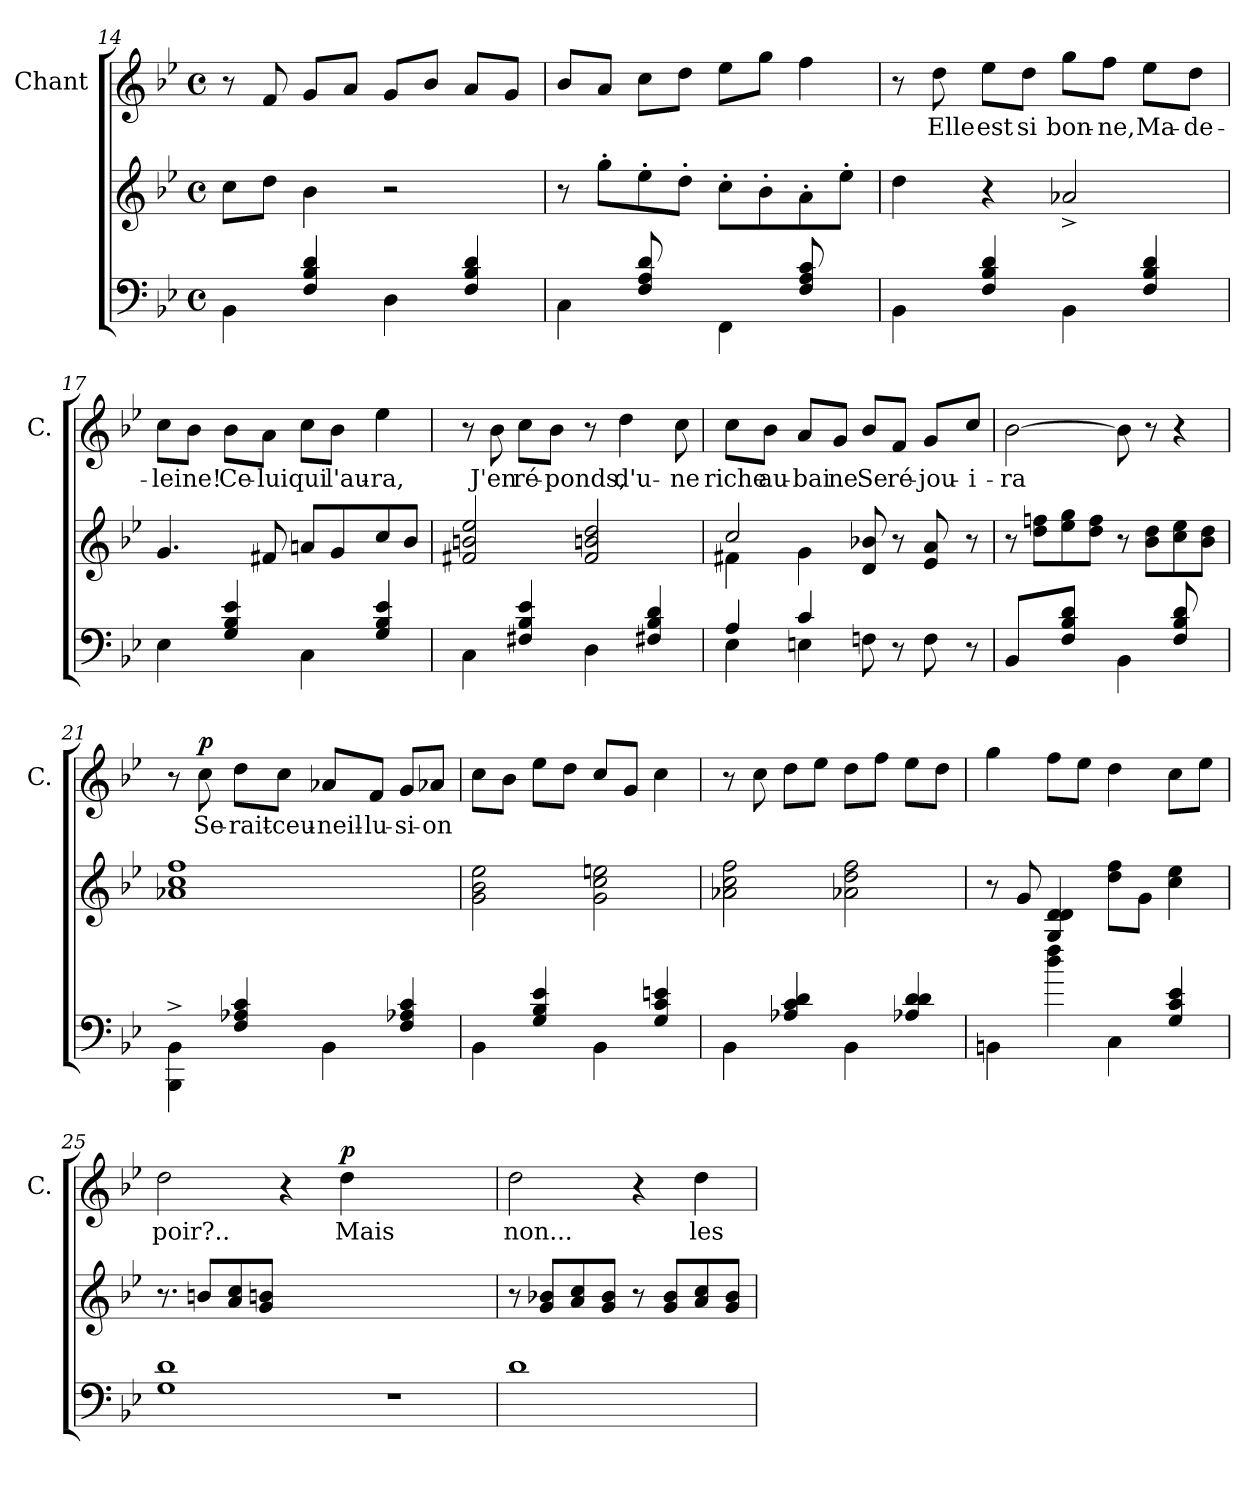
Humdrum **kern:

**kern	**kern	**kern	**text	**dynam
*part3	*part2	*part1	*part1	*part1
*staff3	*staff2	*staff1	*staff1	*staff1
*	*	*I"Chant	*	*
*	*	*I'C.	*	*
*clefF4	*clefG2	*clefG2	*	*
*k[b-e-]	*k[b-e-]	*k[b-e-]	*	*
*M4/4	*M4/4	*M4/4	*	*
*met(c)	*met(c)	*met(c)	*	*
=14	=14	=14	=14	=14
4BB-i\	8ccj\L	8r	.	.
.	8ddj\J	8fj/	.	.
4di/ 4B-i/ 4Fi/	4b-j\	8gj/L	.	.
.	.	8aj/J	.	.
4Di\	2r	8gj/L	.	.
.	.	8b-j/J	.	.
4di/ 4B-i/ 4Fi/	.	8aj/L	.	.
.	.	8gj/J	.	.
=15	=15	=15	=15	=15
4Ci\	8r	8b-j/L	.	.
.	8gg'>j\L	8aj/J	.	.
8di/ 8Ai/ 8Fi/	8ee-'>j\	8ccj\L	.	.
8ryy	8dd'>j\J	8ddj\J	.	.
4FFi\	8cc'>j\L	8ee-j\L	.	.
.	8b-'>j\	8ggj\J	.	.
8Fi/ 8ci/ 8Ai/	8a'>j\	4ffj\	.	.
8ryy	8ee-'>j\J	.	.	.
!!LO:LB:g=z
=16	=16	=16	=16	=16
4BB-i\	4ddj\	8r	.	.
.	.	8ddj\	Elle	.
4di/ 4B-i/ 4Fi/	4r	8ee-j\L	est	.
.	.	8ddj\J	si	.
4BB-i\	2a-X^>j/	8ggj\L	bon-	.
.	.	8ffj\J	ne,	.
4di/ 4B-i/ 4Fi/	.	8ee-j\L	Ma-	.
.	.	8ddj\J	de-	.
=17	=17	=17	=17	=17
4E-i\	4.gj/	8ccj\L	lei	.
.	.	8b-j\J	ne!	.
4e-i/ 4B-i/ 4Gi/	.	8b-j\L	Ce-	.
.	8f#Xj/	8aj\J	lui	.
4Ci\	8anj/L	8ccj\L	qui	.
.	8gj/	8b-j\J	l'au-	.
4Gi/ 4e-i/ 4B-i/	8ccj/	4ee-j\	ra,	.
.	8b-j/J	.	.	.
=18	=18	=18	=18	=18
4Ci\	2ee-j/ 2bnj/ 2f#Xj/	8r	.	.
.	.	8b-j\	J'en	.
4e-i/ 4B-i/ 4F#Xi/	.	8ccj\L	ré-	.
.	.	8b-j\J	ponds,	.
4Di\	2ddj/ 2bnj/ 2f#j/	8r	.	.
.	.	4ddj\	d'u-	.
4di/ 4B-i/ 4F#Xi/	.	.	.	.
.	.	8ccj\	ne	.
!!LO:LB:g=z
=19	=19	=19	=19	=19
*^	*^	*	*	*
4Ai/	4E-Z\	2ccj/	4f#XV\	8ccj\L	riche	.
.	.	.	.	8b-j\J	au-	.
4ci/	4EnZ\	.	4gV\	8aj/L	bai	.
.	.	.	.	8gj/J	ne	.
8Fni\	2ryy	8b-Xj/ 8dj/	2ryy	8b-j/L	Se	.
8r	.	8r	.	8fj/J	ré-	.
8Fi\	.	8aj/ 8e-j/	.	8gj/L	jou-	.
8r	.	8r	.	8ccj/J	i-	.
*v	*v	*	*	*	*	*
*	*v	*v	*	*	*
=20	=20	=20	=20	=20
4BB-i\	8r	[2b-j\	ra	.
.	8ddj\ 8ffnj\L	.	.	.
8di/ 8B-i/ 8Fi/J	8ggj\ 8ee-j\	.	.	.
8ryy	8ffj\ 8ddj\J	.	.	.
4BB-i\	8r	8b-j\]	.	.
.	8b-j\ 8ddj\L	8r	.	.
8di/ 8B-i/ 8Fi/	8ee-j\ 8ccj\	4r	.	.
8ryy	8b-j\ 8ddj\J	.	.	.
=21	=21	=21	=21	=21
4BBB-i^<\ 4BB-i^<\	1a-Xj/ 1ffj/ 1ccj/	8r	.	.
!	!	!	!	!LO:DY:a
.	.	8ccj\	Se-	p
4ci/ 4A-Xi/ 4Fi/	.	8ddj\L	rait-	.
.	.	8ccj\J	ceu-	.
4BB-i\	.	8a-Xj/L	neil-	.
.	.	8fj/J	lu-	.
4ci/ 4A-Xi/ 4Fi/	.	8gj/L	si-	.
.	.	8a-Xj/J	on	.
!!LO:LB:g=z
=22	=22	=22	=22	=22
4BB-i\	2gj\ 2b-j\ 2ee-j\	8ccj\L	.	.
.	.	8b-j\J	.	.
4e-i/ 4B-i/ 4Gi/	.	8ee-j\L	.	.
.	.	8ddj\J	.	.
4BB-i\	2gj\ 2eenj\ 2ccj\	8ccj/L	.	.
.	.	8gj/J	.	.
4eni/ 4ci/ 4Gi/	.	4ccj\	.	.
=23	=23	=23	=23	=23
4BB-i\	2a-Xj\ 2ccj\ 2ffj\	8r	.	.
.	.	8ccj\	.	.
4di/ 4ci/ 4A-Xi/	.	8ddj\L	.	.
.	.	8ee-j\J	.	.
4BB-i\	2a-Xj\ 2ddj\ 2ffj\	8ddj\L	.	.
.	.	8ffj\J	.	.
4di/ 4di/ 4A-Xi/	.	8ee-j\L	.	.
.	.	8ddj\J	.	.
=24	=24	=24	=24	=24
4BBni\	8r	4ggj\	.	.
.	8gj/	.	.	.
4ddi\ 4ffi\	4dj/ 4dj/ 4Gj/	8ffj\L	.	.
.	.	8ee-j\J	.	.
4Ci\	8ddj\ 8ffj\L	4ddj\	.	.
.	8gj\J	.	.	.
4Gi/ 4e-i/ 4ci/	4ee-j\ 4ccj\	8ccj\L	.	.
.	.	8ee-j\J	.	.
!!LO:PB:g=z
=25	=25	=25	=25	=25
1Gi/ 1di/	8.r	2ddj\	poir?..	.
.	8bnj/L	.	.	.
.	8aj/ 8ccj/	.	.	.
.	8bnj/ 8gj/J	.	.	.
.	.	4r	.	.
.	4..ryy	.	.	.
!	!	!	!	!LO:DY:a
.	.	4ddj\	Mais	p
1r	1ryy	1ryy	.	.
=26	=26	=26	=26	=26
1di/	8r	2ddj\	non...	.
.	8b-Xj/ 8gj/L	.	.	.
.	8ccj/ 8aj/	.	.	.
.	8b-j/ 8gj/J	.	.	.
.	8r	4r	.	.
.	8b-j/ 8gj/L	.	.	.
.	8ccj/ 8aj/	4ddj\	les	.
.	8b-j/ 8gj/J	.	.	.
=	=	=	=	=
*-	*-	*-	*-	*-
